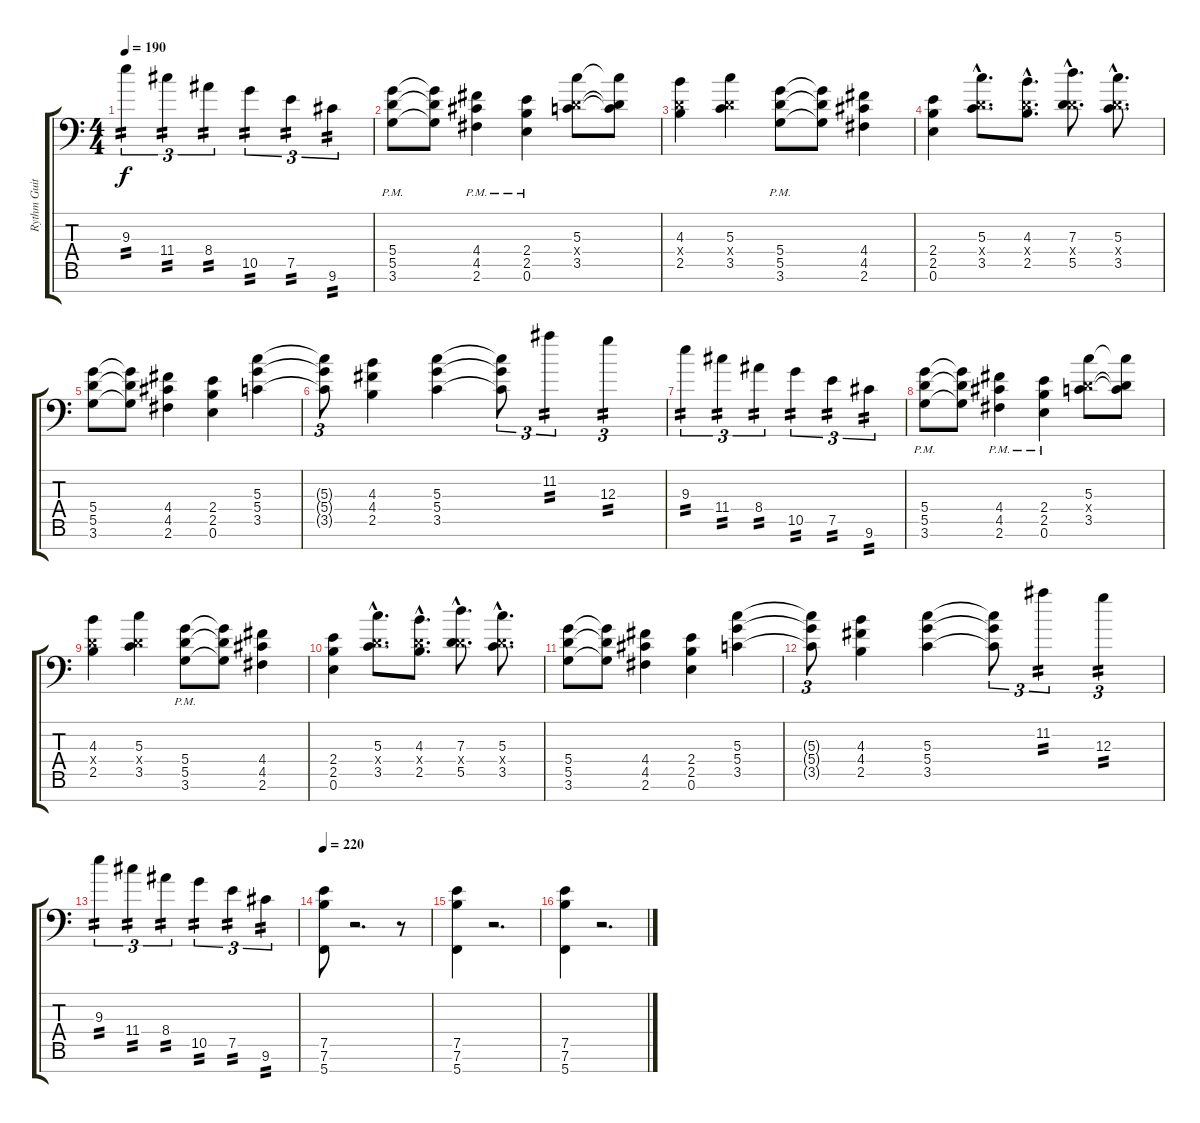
\track ("Rythm Guitar (Ken Susi)" "Rythm Guit") {instrument overdrivenguitar}
\staff {score tabs}
\tuning (E4 B3 G3 D3 A2 E2 C-1) {hide}
\ts (4 4)
\tempo 190
\clef f4
\ks c
9.3.4{tu (3 2) tp 2 dy f} 11.4.4{tu (3 2) tp 2} 8.4.4{tu (3 2) tp 2} 10.5.4{tu (3 2) tp 2} 7.5.4{tu (3 2) tp 2} 9.6.4{tu (3 2) tp 2} |
(5.4{pm} 5.5{pm} 3.6).8 (5.4{t} 5.5{t} 3.6{t}).8 (4.4{pm} 4.5{pm} 2.6).4 (2.4{pm} 2.5{pm} 0.6).4 (5.3 0.4{x} 3.5).8 (5.3{t} 0.4{t} 3.5{t}).8 |
(4.3 0.4{x} 2.5).4 (5.3 0.4{x} 3.5).4 (5.4{pm} 5.5 3.6{pm}).8 (5.4{t} 5.5{t} 3.6{t}).8 (4.4 4.5 2.6).4 |
(2.4 2.5 0.6).4 (5.3{hac} 0.4{hac x} 3.5{hac}).8{d} (4.3{hac} 0.4{hac x} 2.5{hac}).8{d} (7.3{hac} 0.4{hac x} 5.5{hac}).8{d} (5.3{hac} 0.4{hac x} 3.5{hac}).8{d} |
(5.4 5.5 3.6).8 (5.4{t} 5.5{t} 3.6{t}).8 (4.4 4.5 2.6).4 (2.4 2.5 0.6).4 (5.3 5.4 3.5).4 |
(5.3{t} 5.4{t} 3.5{t}).8{tu (3 2)} (4.3 4.4 2.5).4 (5.3 5.4 3.5).4 (5.3{t} 5.4{t} 3.5{t}).8{tu (3 2)} 11.2.4{tu (3 2) tp 2} 12.3.4{tu (3 2) tp 2} |
9.3.4{tu (3 2) tp 2} 11.4.4{tu (3 2) tp 2} 8.4.4{tu (3 2) tp 2} 10.5.4{tu (3 2) tp 2} 7.5.4{tu (3 2) tp 2} 9.6.4{tu (3 2) tp 2} |
(5.4{pm} 5.5{pm} 3.6).8 (5.4{t} 5.5{t} 3.6{t}).8 (4.4{pm} 4.5{pm} 2.6).4 (2.4{pm} 2.5{pm} 0.6).4 (5.3 0.4{x} 3.5).8 (5.3{t} 0.4{t} 3.5{t}).8 |
(4.3 0.4{x} 2.5).4 (5.3 0.4{x} 3.5).4 (5.4{pm} 5.5 3.6{pm}).8 (5.4{t} 5.5{t} 3.6{t}).8 (4.4 4.5 2.6).4 |
(2.4 2.5 0.6).4 (5.3{hac} 0.4{hac x} 3.5{hac}).8{d} (4.3{hac} 0.4{hac x} 2.5{hac}).8{d} (7.3{hac} 0.4{hac x} 5.5{hac}).8{d} (5.3{hac} 0.4{hac x} 3.5{hac}).8{d} |
(5.4 5.5 3.6).8 (5.4{t} 5.5{t} 3.6{t}).8 (4.4 4.5 2.6).4 (2.4 2.5 0.6).4 (5.3 5.4 3.5).4 |
(5.3{t} 5.4{t} 3.5{t}).8{tu (3 2)} (4.3 4.4 2.5).4 (5.3 5.4 3.5).4 (5.3{t} 5.4{t} 3.5{t}).8{tu (3 2)} 11.2.4{tu (3 2) tp 2} 12.3.4{tu (3 2) tp 2} |
9.3.4{tu (3 2) tp 2} 11.4.4{tu (3 2) tp 2} 8.4.4{tu (3 2) tp 2} 10.5.4{tu (3 2) tp 2} 7.5.4{tu (3 2) tp 2} 9.6.4{tu (3 2) tp 2} |
\tempo 220
(7.5 7.6 5.7).8 r.2{d} r.8 |
(7.5 7.6 5.7).4 r.2{d} |
(7.5 7.6 5.7).4 r.2{d}
